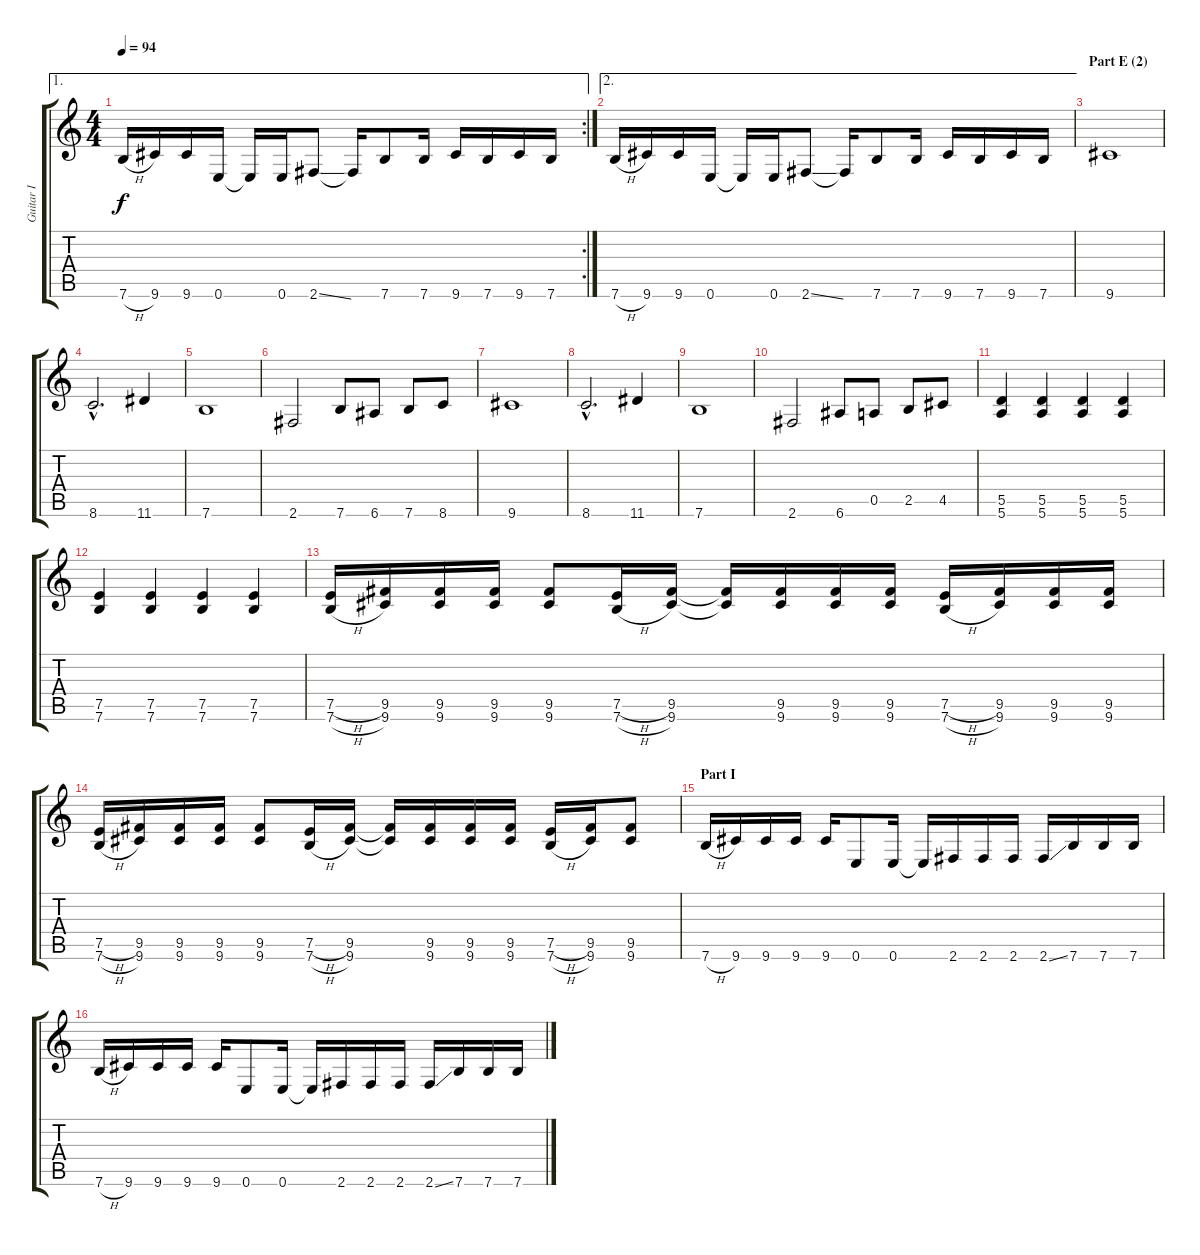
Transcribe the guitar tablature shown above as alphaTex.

\track ("Guitar I" "Guitar I") {instrument distortionguitar}
\staff {score tabs}
\tuning (E4 B3 G3 D3 A2 E2) {hide}
\ae 1
\rc 2
\ts (4 4)
\tempo 94
\clef g2
\ks c
7.6{h}.16{dy f} 9.6.16 9.6.16 0.6.16 0.6{t}.16 0.6.16 2.6{ss}.8 2.6{t}.16 7.6.8 7.6.16 9.6.16 7.6.16 9.6.16 7.6.16 |
\ae 2
7.6{h}.16 9.6.16 9.6.16 0.6.16 0.6{t}.16 0.6.16 2.6{ss}.8 2.6{t}.16 7.6.8 7.6.16 9.6.16 7.6.16 9.6.16 7.6.16 |
\section ("" "Part E (2)")
9.6.1 |
8.6{hac}.2{d} 11.6.4 |
7.6.1 |
2.6.2 7.6.8 6.6.8 7.6.8 8.6.8 |
9.6.1 |
8.6{hac}.2{d} 11.6.4 |
7.6.1 |
2.6.2 6.6.8 0.5.8 2.5.8 4.5.8 |
(5.5 5.6).4 (5.5 5.6).4 (5.5 5.6).4 (5.5 5.6).4 |
(7.5 7.6).4 (7.5 7.6).4 (7.5 7.6).4 (7.5 7.6).4 |
(7.5{h} 7.6{h}).16 (9.5 9.6).16 (9.5 9.6).16 (9.5 9.6).16 (9.5 9.6).8 (7.5{h} 7.6{h}).16 (9.5 9.6).16 (9.5{t} 9.6{t}).16 (9.5 9.6).16 (9.5 9.6).16 (9.5 9.6).16 (7.5{h} 7.6{h}).16 (9.5 9.6).16 (9.5 9.6).16 (9.5 9.6).16 |
(7.5{h} 7.6{h}).16 (9.5 9.6).16 (9.5 9.6).16 (9.5 9.6).16 (9.5 9.6).8 (7.5{h} 7.6{h}).16 (9.5 9.6).16 (9.5{t} 9.6{t}).16 (9.5 9.6).16 (9.5 9.6).16 (9.5 9.6).16 (7.5{h} 7.6{h}).16 (9.5 9.6).16 (9.5 9.6).8 |
\section ("" "Part I")
7.6{h}.16 9.6.16 9.6.16 9.6.16 9.6.16 0.6.8 0.6.16 0.6{t}.16 2.6.16 2.6.16 2.6.16 2.6{ss}.16 7.6.16 7.6.16 7.6.16 |
7.6{h}.16 9.6.16 9.6.16 9.6.16 9.6.16 0.6.8 0.6.16 0.6{t}.16 2.6.16 2.6.16 2.6.16 2.6{ss}.16 7.6.16 7.6.16 7.6.16
